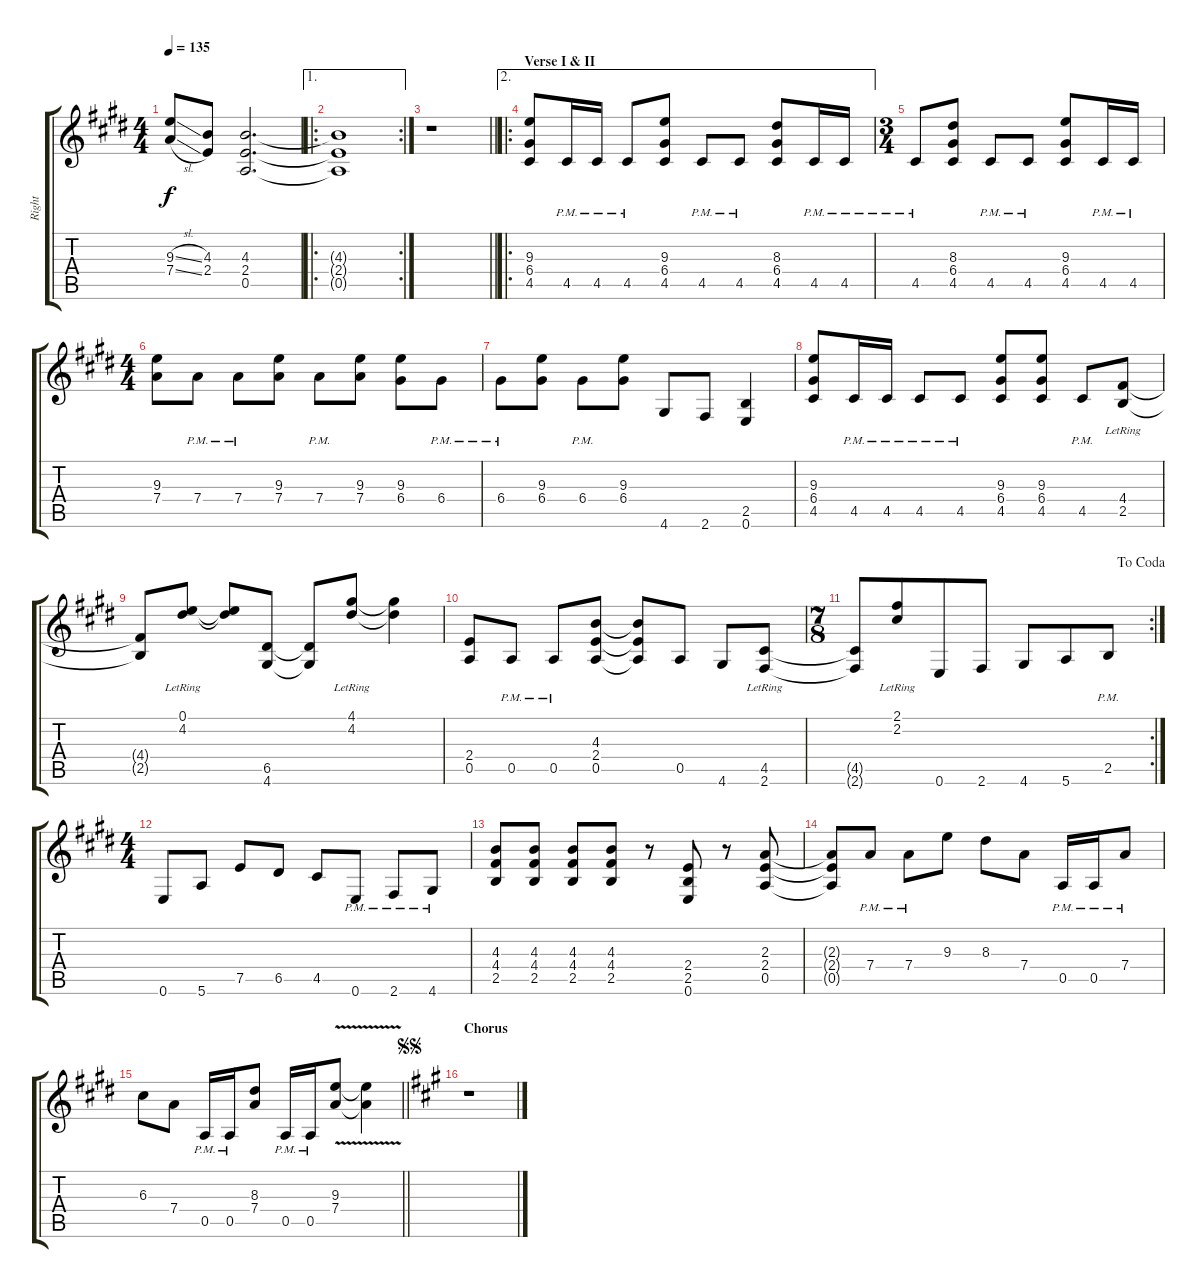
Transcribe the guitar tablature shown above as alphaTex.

\track ("Right" "Right") {instrument overdrivenguitar}
\staff {score tabs}
\tuning (E4 B3 G3 D3 A2 E2) {hide}
\ts (4 4)
\tempo 135
\clef g2
\ks e
(9.3{sl} 7.4{sl}).8{dy f} (4.3 2.4).8 (4.3 2.4 0.5).2{d} |
\ae 1
\ro
\rc 2
(4.3{t} 2.4{t} 0.5{t}).1 |
\barLineRight lightlight
r.1 |
\ae 2
\ro
\section ("" "Verse I & II")
(9.3 6.4 4.5).8 4.5{pm}.16 4.5{pm}.16 4.5{pm}.8 (9.3 6.4 4.5).8 4.5{pm}.8 4.5{pm}.8 (8.3 6.4 4.5).8 4.5{pm}.16 4.5{pm}.16 |
\ts (3 4)
4.5{pm}.8 (8.3 6.4 4.5).8 4.5{pm}.8 4.5{pm}.8 (9.3 6.4 4.5).8 4.5{pm}.16 4.5{pm}.16 |
\ts (4 4)
(9.3 7.4).8 7.4{pm}.8 7.4{pm}.8 (9.3 7.4).8 7.4{pm}.8 (9.3 7.4).8 (9.3 6.4).8 6.4{pm}.8 |
6.4{pm}.8 (9.3 6.4).8 6.4{pm}.8 (9.3 6.4).8 4.6.8 2.6.8 (2.5 0.6).4 |
(9.3 6.4 4.5).8 4.5{pm}.16 4.5{pm}.16 4.5{pm}.8 4.5{pm}.8 (9.3 6.4 4.5).8 (9.3 6.4 4.5).8 4.5{pm}.8 (4.4{lr} 2.5{lr}).8 |
(4.4{t} 2.5{t}).8 (0.1{lr} 4.2{lr}).8 (0.1{t} 4.2{t}).8 (6.5 4.6).8 (6.5{t} 4.6{t}).8 (4.1{lr} 4.2{lr}).8 (4.1{t} 4.2{t}).4 |
(2.4 0.5).8 0.5{pm}.8 0.5{pm}.8 (4.3 2.4 0.5).8 (4.3{t} 2.4{t} 0.5{t}).8 0.5.8 4.6.8 (4.5{lr} 2.6{lr}).8 |
\rc 2
\ts (7 8)
\jump dacoda
(4.5{t} 2.6{t}).8 (2.1{lr} 2.2{lr}).8 0.6.8 2.6.8 4.6.8 5.6.8 2.5{pm}.8 |
\ts (4 4)
0.6.8 5.6.8 7.5.8 6.5.8 4.5.8 0.6{pm}.8 2.6{pm}.8 4.6{pm}.8 |
(4.3 4.4 2.5).8 (4.3 4.4 2.5).8 (4.3 4.4 2.5).8 (4.3 4.4 2.5).8 r.8 (2.4 2.5 0.6).8 r.8 (2.3 2.4 0.5).8 |
(2.3{t} 2.4{t} 0.5{t}).8 7.4{pm}.8 7.4{pm}.8 9.3.8 8.3.8 7.4.8 0.5{pm}.16 0.5{pm}.16 7.4{pm}.8 |
\barLineRight lightlight
6.3.8 7.4.8 0.5{pm}.16 0.5{pm}.16 (8.3 7.4).8 0.5{pm}.16 0.5{pm}.16 (9.3{v} 7.4{v}).8 (9.3{v t} 7.4{v t}).4 |
\section ("" "Chorus")
\jump segnosegno
\ks a
r.1
